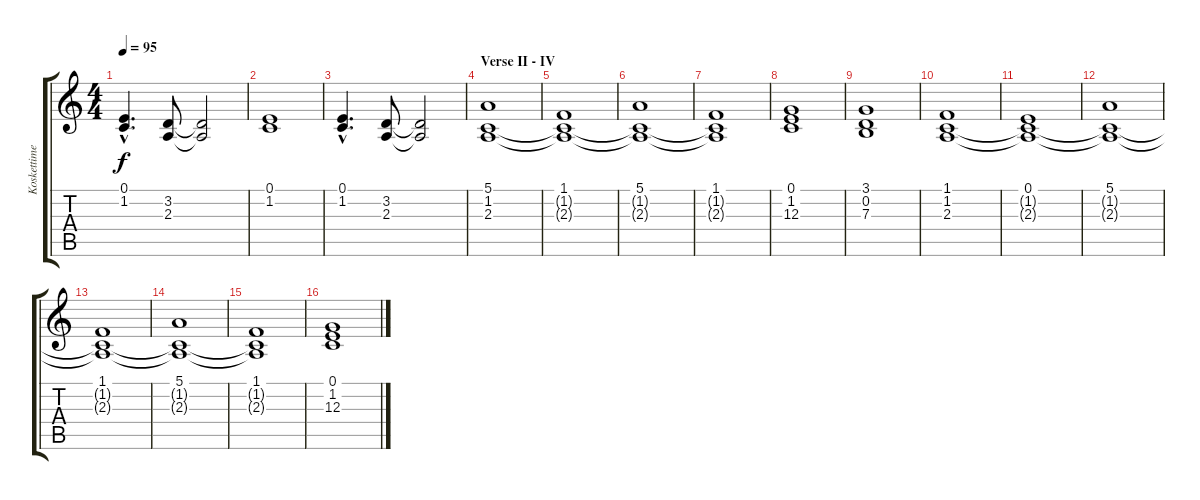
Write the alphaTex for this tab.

\track ("Koskettimet (Nils Ursin)" "Koskettime") {instrument synthvoice}
\staff {score tabs}
\tuning (E4 B3 G3 D3 A2 E2) {hide}
\ts (4 4)
\tempo 95
\clef g2
\ks c
(0.1{hac} 1.2{hac}).4{d dy f} (3.2 2.3).8 (3.2{t} 2.3{t}).2 |
(0.1 1.2).1 |
(0.1{hac} 1.2{hac}).4{d} (3.2 2.3).8 (3.2{t} 2.3{t}).2 |
\section ("" "Verse II - IV")
(5.1 1.2 2.3).1 |
(1.1 1.2{t} 2.3{t}).1 |
(5.1 1.2{t} 2.3{t}).1 |
(1.1 1.2{t} 2.3{t}).1 |
(0.1 1.2 12.3).1 |
(3.1 0.2 7.3).1 |
(1.1 1.2 2.3).1 |
(0.1 1.2{t} 2.3{t}).1 |
(5.1 1.2{t} 2.3{t}).1 |
(1.1 1.2{t} 2.3{t}).1 |
(5.1 1.2{t} 2.3{t}).1 |
(1.1 1.2{t} 2.3{t}).1 |
(0.1 1.2 12.3).1
